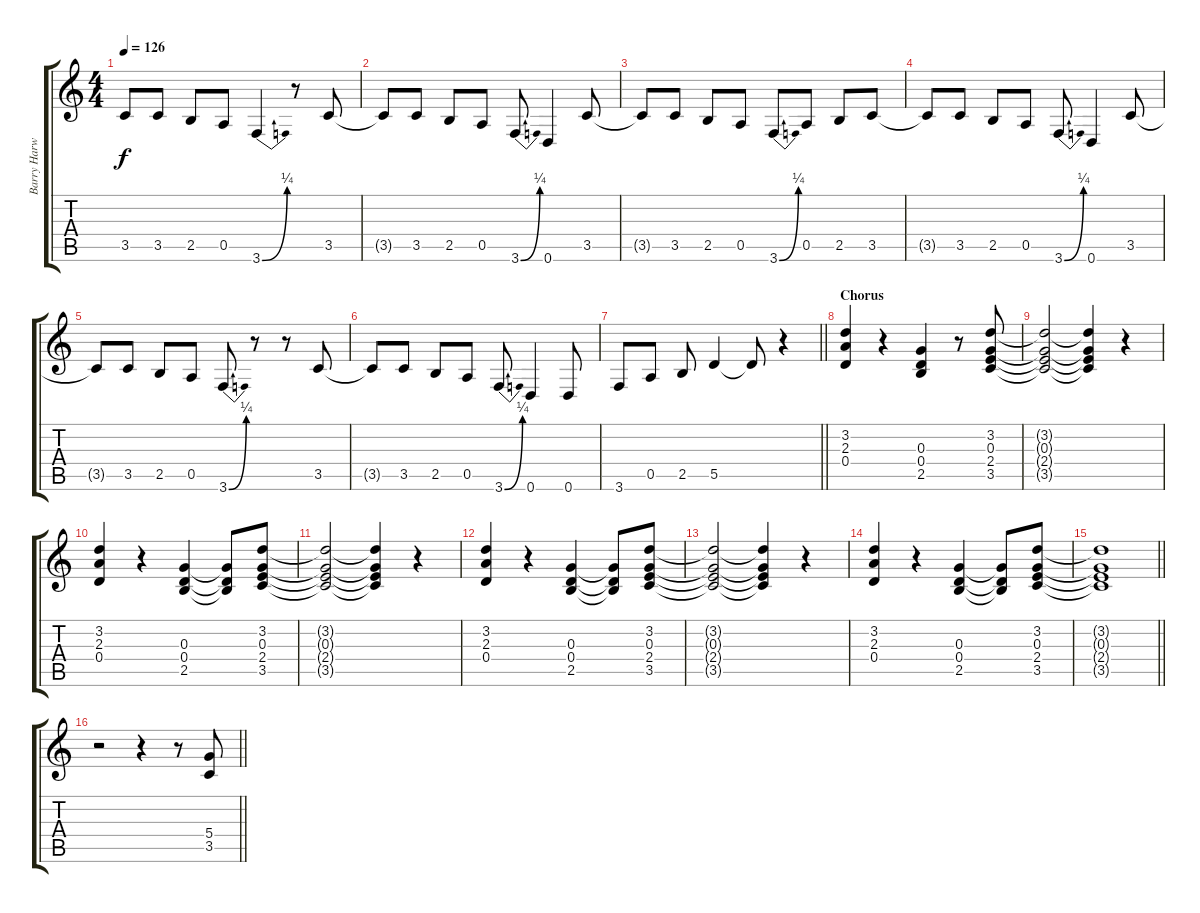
\track ("Barry Harwood (Rhythm Guitar)" "Barry Harw") {instrument distortionguitar}
\staff {score tabs}
\tuning (E4 B3 G3 D3 A2 D2) {hide}
\ts (4 4)
\tempo 126
\clef g2
\ks c
3.5{t}.8{dy f} 3.5.8 2.5.8 0.5.8 3.6{be (bend 0 0 60 1)}.4 r.8 3.5.8 |
3.5{t}.8 3.5.8 2.5.8 0.5.8 3.6{be (bend 0 0 60 1)}.8 0.6.4 3.5.8 |
3.5{t}.8 3.5.8 2.5.8 0.5.8 3.6{be (bend 0 0 60 1)}.8 0.5.8 2.5.8 3.5.8 |
3.5{t}.8 3.5.8 2.5.8 0.5.8 3.6{be (bend 0 0 60 1)}.8 0.6.4 3.5.8 |
3.5{t}.8 3.5.8 2.5.8 0.5.8 3.6{be (bend 0 0 60 1)}.8 r.8 r.8 3.5.8 |
3.5{t}.8 3.5.8 2.5.8 0.5.8 3.6{be (bend 0 0 60 1)}.8 0.6.4 0.6.8 |
\barLineRight lightlight
3.6.8 0.5.8 2.5.8 5.5.4 5.5{t}.8 r.4 |
\section ("" "Chorus")
(3.2 2.3 0.4).4 r.4 (0.3 0.4 2.5).4 r.8 (3.2 0.3 2.4 3.5).8 |
(3.2{t} 0.3{t} 2.4{t} 3.5{t}).2 (3.2{t} 0.3{t} 2.4{t} 3.5{t}).4 r.4 |
(3.2 2.3 0.4).4 r.4 (0.3 0.4 2.5).4 (0.3{t} 0.4{t} 2.5{t}).8 (3.2 0.3 2.4 3.5).8 |
(3.2{t} 0.3{t} 2.4{t} 3.5{t}).2 (3.2{t} 0.3{t} 2.4{t} 3.5{t}).4 r.4 |
(3.2 2.3 0.4).4 r.4 (0.3 0.4 2.5).4 (0.3{t} 0.4{t} 2.5{t}).8 (3.2 0.3 2.4 3.5).8 |
(3.2{t} 0.3{t} 2.4{t} 3.5{t}).2 (3.2{t} 0.3{t} 2.4{t} 3.5{t}).4 r.4 |
(3.2 2.3 0.4).4 r.4 (0.3 0.4 2.5).4 (0.3{t} 0.4{t} 2.5{t}).8 (3.2 0.3 2.4 3.5).8 |
\barLineRight lightlight
(3.2{t} 0.3{t} 2.4{t} 3.5{t}).1 |
\barLineRight lightlight
r.2 r.4 r.8 (5.4 3.5).8
